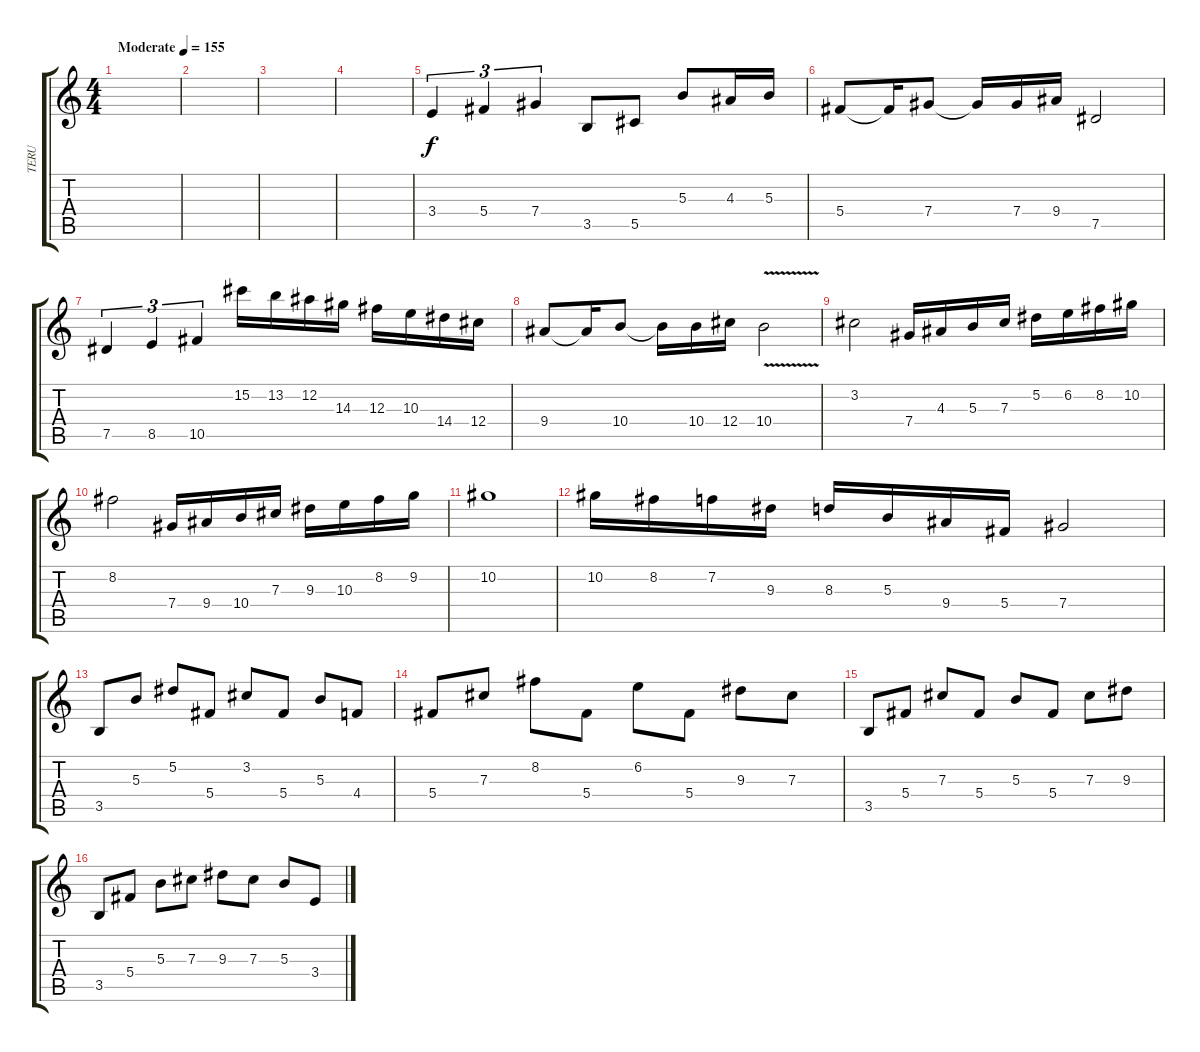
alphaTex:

\track ("TERU" "TERU") {instrument distortionguitar}
\staff {score tabs}
\tuning (Eb4 Bb3 Gb3 Db3 Ab2 Eb2) {hide}
\ts (4 4)
\tempo (155 "Moderate")
\clef g2
\ks c
|
|
|
|
3.4.4{tu (3 2)} 5.4.4{tu (3 2)} 7.4.4{tu (3 2)} 3.5.8 5.5.8 5.3.8 4.3.16 5.3.16 |
5.4.8 5.4{t}.16 7.4.8 7.4{t}.16 7.4.16 9.4.16 7.5.2 |
7.5.4{tu (3 2)} 8.5.4{tu (3 2)} 10.5.4{tu (3 2)} 15.2.16 13.2.16 12.2.16 14.3.16 12.3.16 10.3.16 14.4.16 12.4.16 |
9.4.8 9.4{t}.16 10.4.8 10.4{t}.16 10.4.16 12.4.16 10.4{v}.2 |
3.2.2 7.4.16 4.3.16 5.3.16 7.3.16 5.2.16 6.2.16 8.2.16 10.2.16 |
8.2.2 7.4.16 9.4.16 10.4.16 7.3.16 9.3.16 10.3.16 8.2.16 9.2.16 |
10.2.1 |
10.2.16 8.2.16 7.2.16 9.3.16 8.3.16 5.3.16 9.4.16 5.4.16 7.4.2 |
3.5.8 5.3.8 5.2.8 5.4.8 3.2.8 5.4.8 5.3.8 4.4.8 |
5.4.8 7.3.8 8.2.8 5.4.8 6.2.8 5.4.8 9.3.8 7.3.8 |
3.5.8 5.4.8 7.3.8 5.4.8 5.3.8 5.4.8 7.3.8 9.3.8 |
3.5.8 5.4.8 5.3.8 7.3.8 9.3.8 7.3.8 5.3.8 3.4.8
